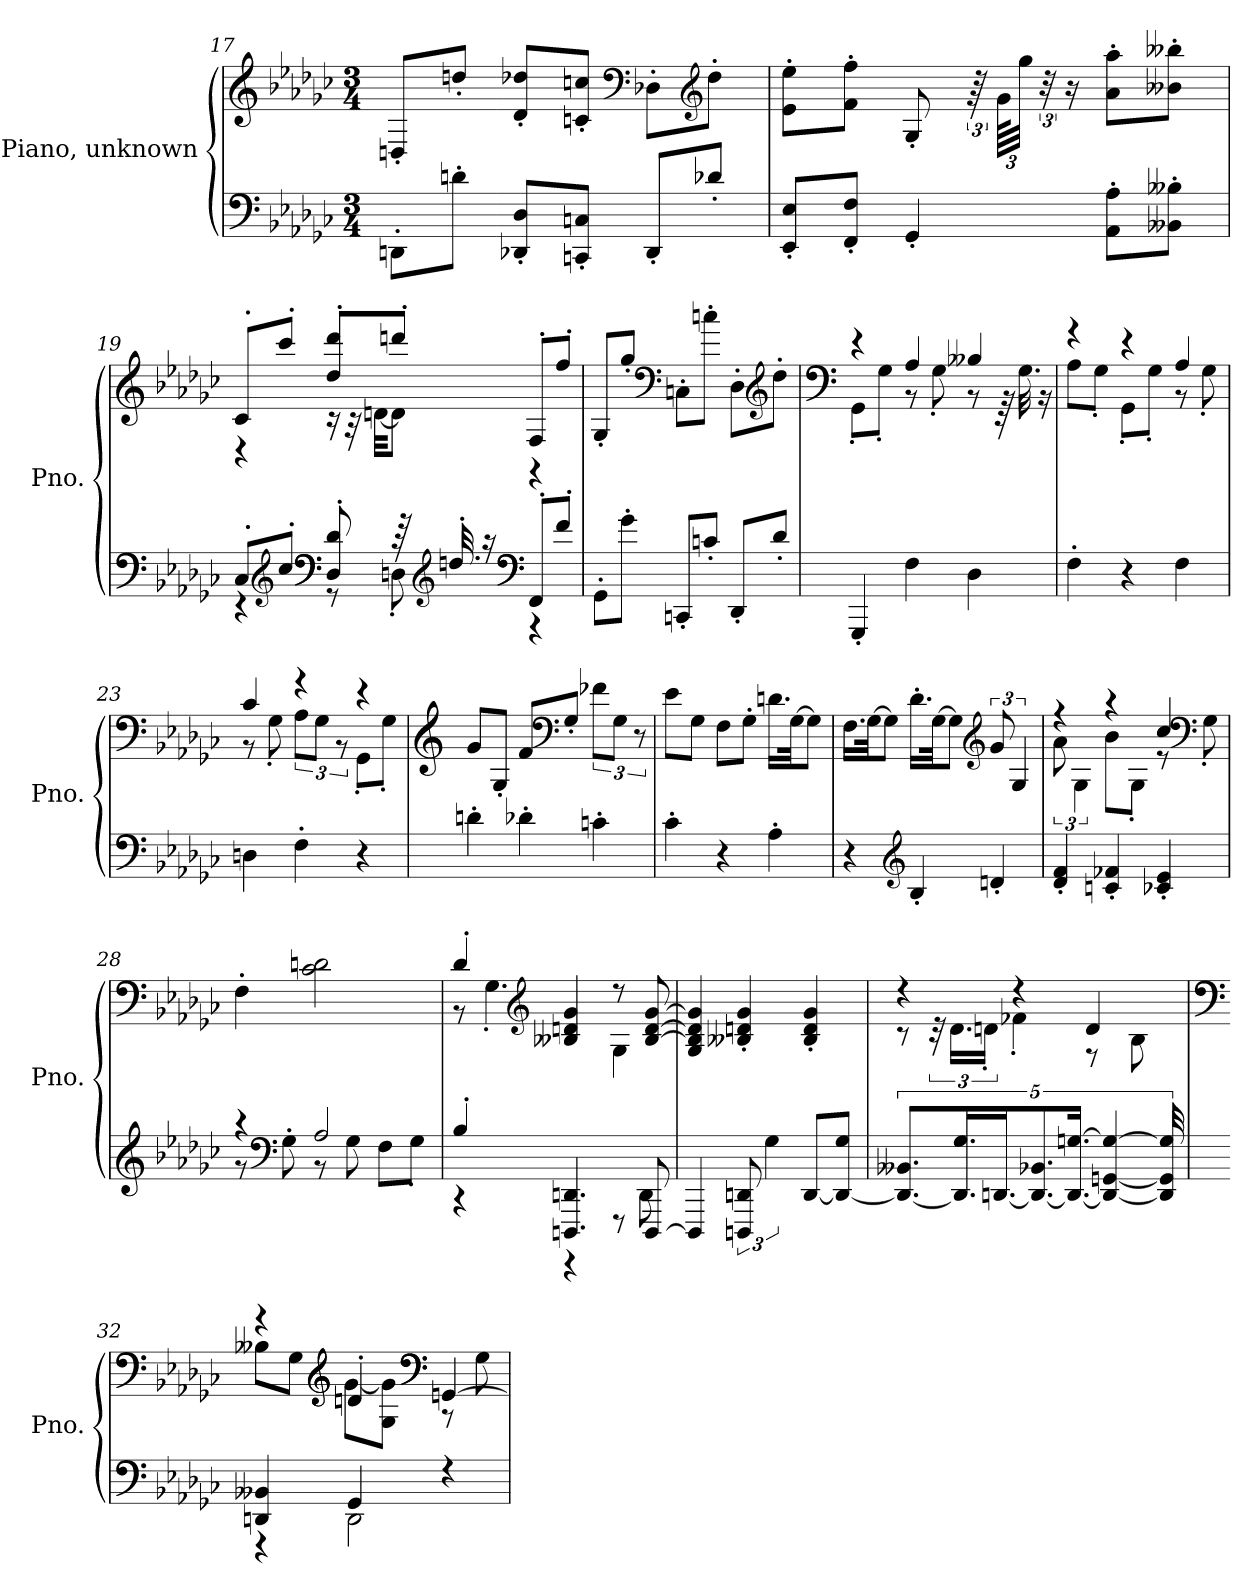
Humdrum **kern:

**kern	**kern
*part1	*part1
*staff2	*staff1
*I"Piano, unknown	*
*I'Pno.	*
*clefF4	*clefG2
*k[b-e-a-d-g-c-]	*k[b-e-a-d-g-c-]
*M3/4	*M3/4
=17	=17
8DDn'\L	8Dn'/L
8dn'\J	8ddn'/J
8DD-X/' 8D-/'L	8d-/' 8dd-X/'L
8CCn/' 8Cn/'J	8cn/' 8ccn/'J
*	*clefF4
8DD-'/L	8D-X'\L
*	*clefG2
8d-X'/J	8dd-'\J
=18	=18
8EE-/' 8E-/'L	8e-\' 8ee-\'L
8FF/' 8F/'J	8f\' 8ff\'J
4GG-'/	8G-'/
.	96r
.	96g-\KLLL
.	48gg-\JJJ
.	48r
.	16r
8AA-\' 8A-\'L	8a-\' 8aa-\'L
8BB--X\' 8B--X\'J	8b--X\' 8bb--X\'J
!!LO:LB:g=z
=19	=19
*^	*^
8C-'/L	4r	8c-'/L	4r
*clefG2	*	*	*
8cc-'/J	.	8ccc-'/J	.
*clefF4	*	*	*
8D-/' 8d-/'	8r	8dd-/' 8ddd-/'L	16r
.	.	.	32r
.	.	.	[32dn\KKL
64r	8Dn'\	8dddn'/J	8d\J]
*clefG2	*	*	*
32.ddn'/	.	.	.
16r	.	.	.
*clefF4	*	*	*
8FF'/L	4r	8F'/L	4r
8f'/J	.	8ff'/J	.
*v	*v	*	*
*	*v	*v
=20	=20
8GG-'\L	8G-'/L
8g-'\J	8gg-'/J
*	*clefF4
8CCn'/L	8Cn'\L
8cn'/J	8ccn'\J
8DD-'/L	8D-'\L
*	*clefG2
8d-'/J	8dd-'\J
!!LO:LB:g=z
=21	=21
*	*clefF4
*	*^
4GGG-'/	4r	8GG-'\L
.	.	8G-'\J
4F\	4A-/	8r
.	.	8G-'\
4D-\	4B--X/	8r
.	.	64r
.	.	32.G-\
.	.	16r
=22	=22	=22
4F'\	4r	8A-\L
.	.	8G-'\J
4r	4r	8GG-'\L
.	.	8G-'\J
4F\	4A-/	8r
.	.	8G-'\
=23	=23	=23
4Dn\	4c-/	8r
.	.	8G-'\
4F'\	4r	12A-\L
.	.	12G-\J
.	.	12r
4r	4r	8GG-'\L
.	.	8G-'\J
*	*v	*v
=24	=24
*	*clefG2
4dn'\	8g-/L
.	8G-'/J
4d-X'\	8f/L
*	*clefF4
.	8G-'/J
4cn'\	12f-X\L
.	12G-\J
.	12r
!!LO:LB:g=z
=25	=25
4c-'\	8e-\L
.	8G-\J
4r	8F\L
.	8G-'\J
4A-'\	16.dn\LL
.	[32G-\JK
.	8G-\J]
=26	=26
4r	16.F\LL
.	[32G-\JK
.	8G-\J]
*clefG2	*
4B-'/	16.d-'\LL
.	[32G-\JK
.	8G-\J]
*	*clefG2
4dn'/	12g-/
.	6G-/
=27	=27
*	*^
4d-/' 4f/'	4r	12a-\
.	.	6G-\
4cn/' 4f-X/'	4r	8b-\L
.	.	8G-'\J
4c-X/' 4e-/'	4cc-/	8r
*	*clefF4	*
.	.	8G-'\
*	*v	*v
=28	=28
*^	*
4r	8r	4F'\
*clefF4	*	*
.	8G-'\	.
2A-/	8r	2c-\ 2dn\
.	8G-\	.
.	8F\L	.
.	8G-'\J	.
!!LO:PB:g=z
=29	=29	=29
*	*	*^
4B-'/	4r	4d-'/	8r
.	.	.	4.G-'\
*	*	*clefG2	*
4.DDDn/ 4.DDn/	4r	4B--X/ 4dn/ 4g-/	.
.	8r	8r	4G-\
[8DDD/	8DD\	[8B--/ [8d/ [8g-/	.
*v	*v	*	*
*	*v	*v
=30	=30
4DDD/]	4G-/ 4B--/] 4d/] 4g-/]
12DDDn/ 12DDn/	4B--X/' 4dn/' 4g-/'
6G-\	.
[8DD/L	4B--/' 4d/' 4g-/'
8DD/_ 8G-/J	.
=31	=31
*	*^
10.DD/_ 10.BB--X/L	4r	8r
.	.	48r
.	.	24.d-\LL
20.DD/] 20.G-/L	.	.
.	.	24dn'\JJ
[20.DDn/J	.	.
.	4r	4f-X'\
10.DD/_ 10.BB-X/	.	.
20.DD/_ [20.Gn/Jk	.	.
.	4d/	8r
5DD/_ [5GGn/ 5G/_	.	.
.	.	8B-\
40DD/] 40GG/] 40G/]	.	.
!!LO:LB:g=z	!!
=32	=32	=32
*	*clefF4	*
*^	*	*
4DDn/ 4BB--X/	4r	4r	8B--X\L
.	.	.	8G-\J
*	*	*clefG2	*
4GG-/	2DD\	4dn'/	[8g-\L
.	.	.	8G-\ 8g-\]J
*	*	*clefF4	*
4r	.	[4GGn/	8r
.	.	.	8G-\
*v	*v	*	*
*	*v	*v
=	=
*-	*-
